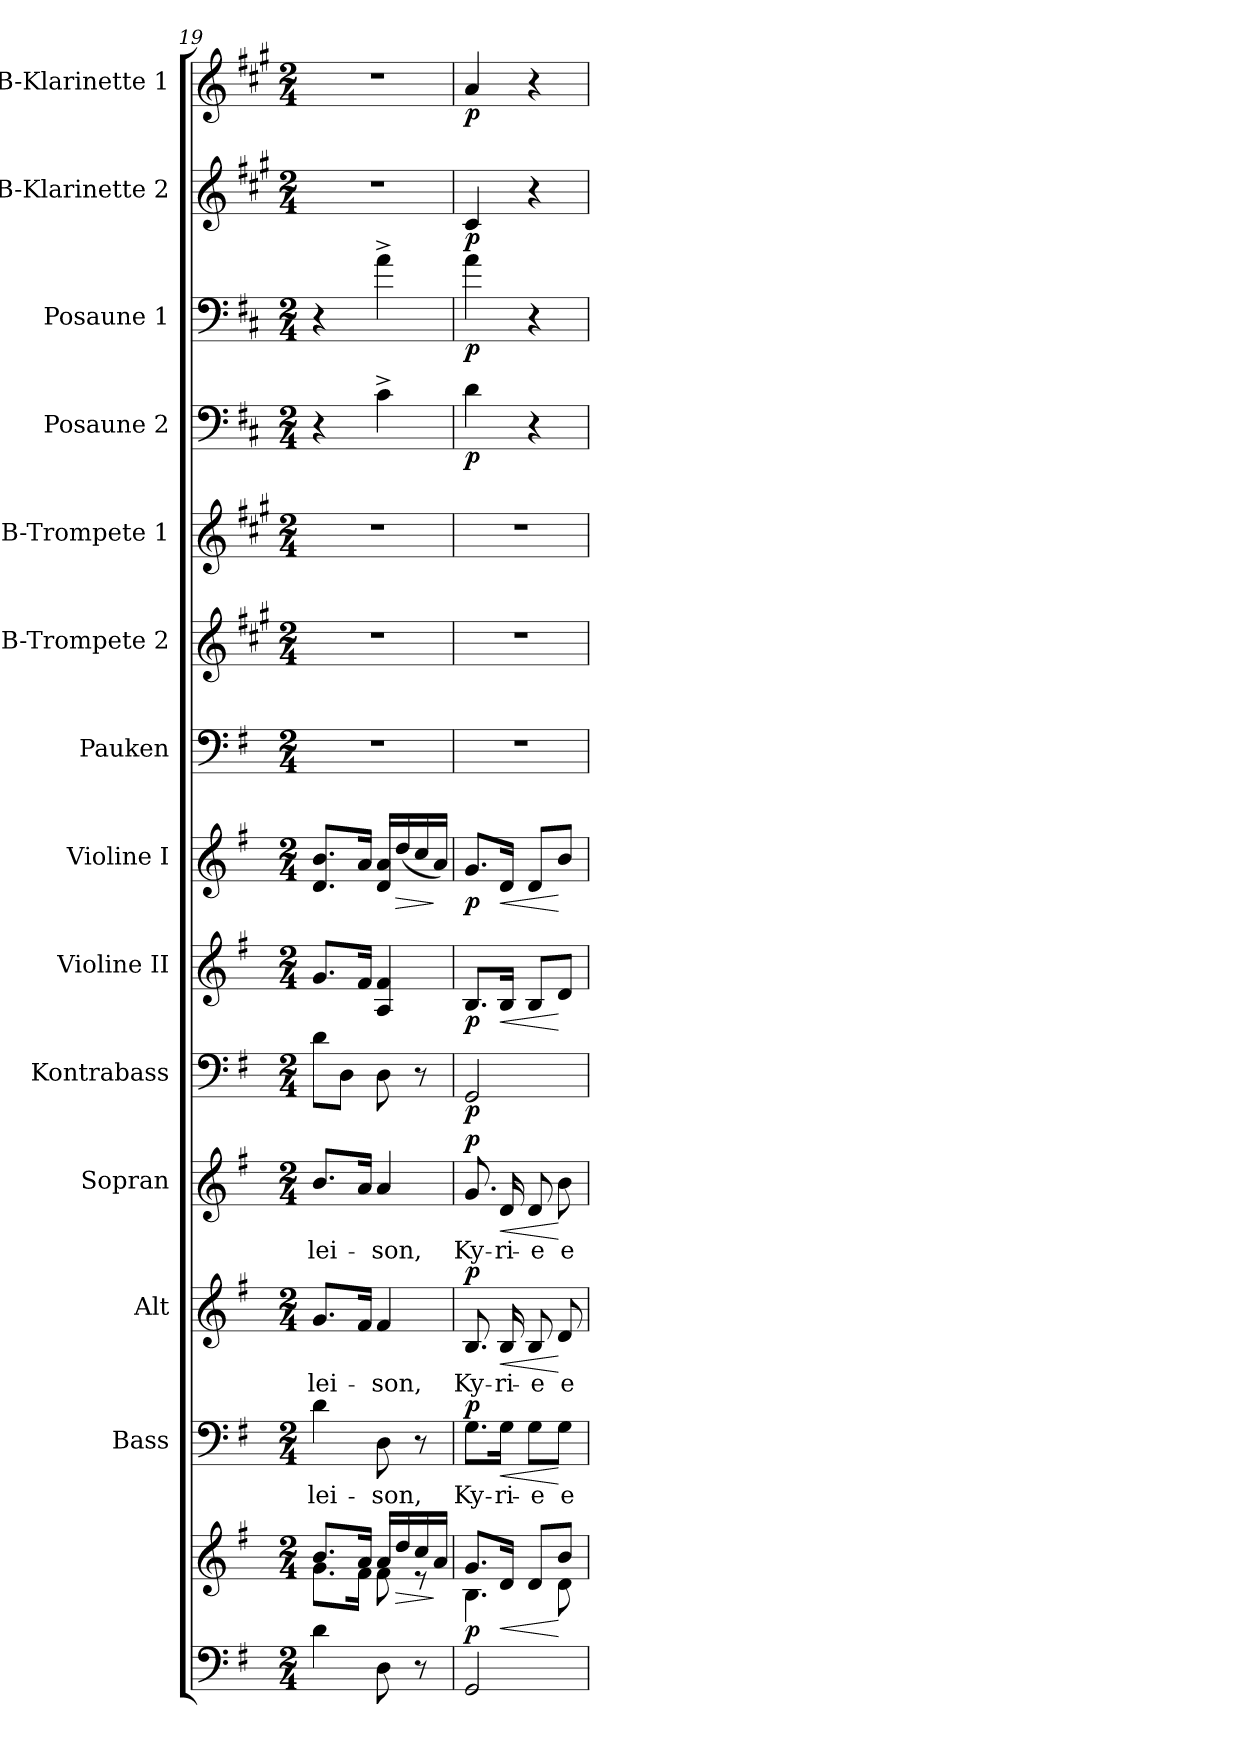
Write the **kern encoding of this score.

**kern	**kern	**dynam	**kern	**text	**dynam	**kern	**text	**dynam	**kern	**text	**dynam	**kern	**dynam	**kern	**dynam	**kern	**dynam	**kern	**kern	**kern	**kern	**dynam	**kern	**dynam	**kern	**dynam	**kern	**dynam
*part14	*part14	*part14	*part13	*part13	*part13	*part12	*part12	*part12	*part11	*part11	*part11	*part10	*part10	*part9	*part9	*part8	*part8	*part7	*part6	*part5	*part4	*part4	*part3	*part3	*part2	*part2	*part1	*part1
*staff15	*staff14	*staff14/15	*staff13	*staff13	*staff13	*staff12	*staff12	*staff12	*staff11	*staff11	*staff11	*staff10	*staff10	*staff9	*staff9	*staff8	*staff8	*staff7	*staff6	*staff5	*staff4	*staff4	*staff3	*staff3	*staff2	*staff2	*staff1	*staff1
*	*	*	*I"Bass	*	*	*I"Alt	*	*	*I"Sopran	*	*	*I"Kontrabass	*	*I"Violine II	*	*I"Violine I	*	*I"Pauken	*I"B-Trompete 2	*I"B-Trompete 1	*I"Posaune 2	*	*I"Posaune 1	*	*I"B-Klarinette 2	*	*I"B-Klarinette 1	*
*	*	*	*I'B.	*	*	*I'A.	*	*	*I'S.	*	*	*I'Kb.	*	*I'Vl. II	*	*I'Vl. I	*	*I'Pk.	*I'B Trp. 2	*I'B Trp. 1	*I'Pos. 2	*	*I'Pos. 1	*	*I'B Kl. 2	*	*I'B Kl. 1	*
*clefF4	*clefG2	*	*clefF4	*	*	*clefG2	*	*	*clefG2	*	*	*clefF4	*	*clefG2	*	*clefG2	*	*clefF4	*clefG2	*clefG2	*clefF4	*	*clefF4	*	*clefG2	*	*clefG2	*
*	*	*	*	*	*	*	*	*	*	*	*	*ITrd7c12	*	*	*	*	*	*	*ITrd1c2	*ITrd1c2	*ITrd4c7	*	*ITrd4c7	*	*ITrd1c2	*	*ITrd1c2	*
*k[f#]	*k[f#]	*	*k[f#]	*	*	*k[f#]	*	*	*k[f#]	*	*	*k[f#]	*	*k[f#]	*	*k[f#]	*	*k[f#]	*k[f#]	*k[f#]	*k[f#]	*	*k[f#]	*	*k[f#]	*	*k[f#]	*
*G:	*G:	*	*G:	*	*	*G:	*	*	*G:	*	*	*G:	*	*G:	*	*G:	*	*G:	*G:	*G:	*G:	*	*G:	*	*G:	*	*G:	*
*M2/4	*M2/4	*	*M2/4	*	*	*M2/4	*	*	*M2/4	*	*	*M2/4	*	*M2/4	*	*M2/4	*	*M2/4	*M2/4	*M2/4	*M2/4	*	*M2/4	*	*M2/4	*	*M2/4	*
=19	=19	=19	=19	=19	=19	=19	=19	=19	=19	=19	=19	=19	=19	=19	=19	=19	=19	=19	=19	=19	=19	=19	=19	=19	=19	=19	=19	=19
*	*^	*	*	*	*	*	*	*	*	*	*	*	*	*	*	*	*	*	*	*	*	*	*	*	*	*	*	*
!	!	!	!	!	!LO:LY:b	!	!	!LO:LY:b	!	!	!LO:LY:b	!	!	!	!	!	!	!	!	!	!	!	!	!	!	!	!	!	!
4d\	8.b/L	8.g\L	.	4d\	-lei-	.	8.g/L	-lei-	.	8.b/L	-lei-	.	8D\L	.	8.g/L	.	8.d/ 8.b/L	.	2r	2r	2r	4r	.	4r	.	2r	.	2r	.
.	.	.	.	.	.	.	.	.	.	.	.	.	8DD\J	.	.	.	.	.	.	.	.	.	.	.	.	.	.	.	.
.	16a/Jk	16f#\Jk	.	.	.	.	16f#/Jk	.	.	16a/Jk	.	.	.	.	16f#/Jk	.	16a/Jk	.	.	.	.	.	.	.	.	.	.	.	.
!	!	!	!	!	!LO:LY:b	!	!	!LO:LY:b	!	!	!LO:LY:b	!	!	!	!	!	!	!	!	!	!	!	!	!	!	!	!	!	!
8D\	16a/LL	8f#\	.	8D\	-son,	.	4f#/	-son,	.	4a/	-son,	.	8DD\	.	4A/ 4f#/	.	16d/ 16a/LL	.	.	.	.	4F#^>\	.	4d^>\	.	.	.	.	.
!	!	!	!LO:HP:b	!	!	!	!	!	!	!	!	!	!	!	!	!	!	!LO:HP:b	!	!	!	!	!	!	!	!	!	!	!
.	16dd/	.	>	.	.	.	.	.	.	.	.	.	.	.	.	.	(<16dd/	>	.	.	.	.	.	.	.	.	.	.	.
8r	16cc/	8re	.	8r	.	.	.	.	.	.	.	.	8r	.	.	.	16cc/	.	.	.	.	.	.	.	.	.	.	.	.
.	16a/JJ	.	]	.	.	.	.	.	.	.	.	.	.	.	.	.	16a/JJ)	]	.	.	.	.	.	.	.	.	.	.	.
=20	=20	=20	=20	=20	=20	=20	=20	=20	=20	=20	=20	=20	=20	=20	=20	=20	=20	=20	=20	=20	=20	=20	=20	=20	=20	=20	=20	=20	=20
!	!	!	!LO:DY:b	!	!LO:LY:b	!LO:DY:a	!	!LO:LY:b	!LO:DY:a	!	!LO:LY:b	!LO:DY:a	!	!LO:DY:b	!	!LO:DY:b	!	!LO:DY:b	!	!	!	!	!LO:DY:b	!	!LO:DY:b	!	!LO:DY:b	!	!LO:DY:b
2GG/	8.g/L	4.B\	p	8.G\L	Ky-	p	8.B/	Ky-	p	8.g/	Ky-	p	2GGG/	p	8.B/L	p	8.g/L	p	2r	2r	2r	4G\	p	4d\	p	4B/	p	4g/	p
!	!	!	!LO:HP:b	!	!LO:LY:b	!LO:HP:b	!	!LO:LY:b	!LO:HP:b	!	!LO:LY:b	!LO:HP:b	!	!	!	!LO:HP:b	!	!LO:HP:b	!	!	!	!	!	!	!	!	!	!	!
.	16d/Jk	.	<	16G\Jk	-ri-	<	16B/	-ri-	<	16d/	-ri-	<	.	.	16B/Jk	<	16d/Jk	<	.	.	.	.	.	.	.	.	.	.	.
!	!	!	!	!	!LO:LY:b	!	!	!LO:LY:b	!	!	!LO:LY:b	!	!	!	!	!	!	!	!	!	!	!	!	!	!	!	!	!	!
.	8d/L	.	.	8G\L	-e	.	8B/	-e	.	8d/	-e	.	.	.	8B/L	.	8d/L	.	.	.	.	4r	.	4r	.	4r	.	4r	.
!	!	!	!	!	!LO:LY:b	!	!	!LO:LY:b	!	!	!LO:LY:b	!	!	!	!	!	!	!	!	!	!	!	!	!	!	!	!	!	!
.	8b/J	8d\	[	8G\J	e-	[	8d/	e-	[	8b\	e-	[	.	.	8d/J	[	8b/J	[	.	.	.	.	.	.	.	.	.	.	.
*	*v	*v	*	*	*	*	*	*	*	*	*	*	*	*	*	*	*	*	*	*	*	*	*	*	*	*	*	*	*
=	=	=	=	=	=	=	=	=	=	=	=	=	=	=	=	=	=	=	=	=	=	=	=	=	=	=	=	=
*-	*-	*-	*-	*-	*-	*-	*-	*-	*-	*-	*-	*-	*-	*-	*-	*-	*-	*-	*-	*-	*-	*-	*-	*-	*-	*-	*-	*-
